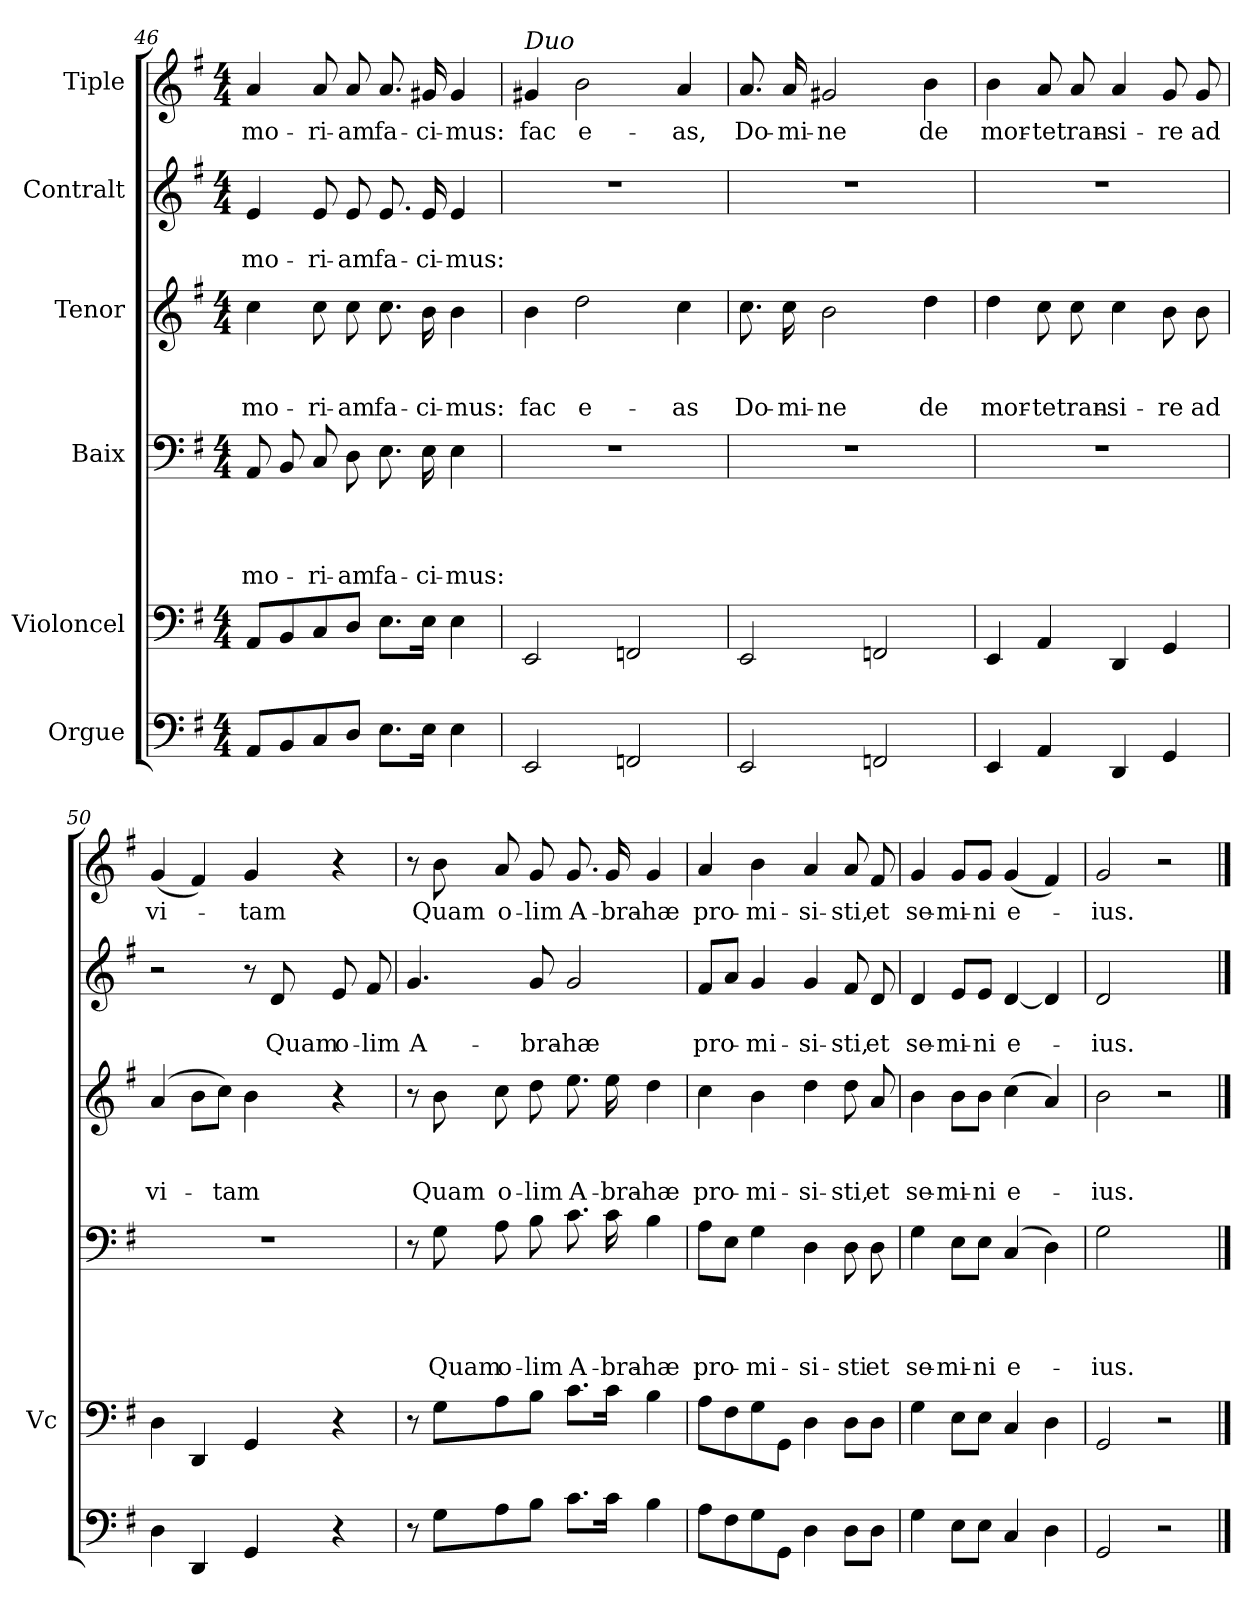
**kern	**kern	**kern	**text	**text	**text	**text	**kern	**text	**text	**text	**kern	**text	**text	**kern	**text
*part6	*part5	*part4	*part4	*part4	*part4	*part4	*part3	*part3	*part3	*part3	*part2	*part2	*part2	*part1	*part1
*staff6	*staff5	*staff4	*staff4	*staff4	*staff4	*staff4	*staff3	*staff3	*staff3	*staff3	*staff2	*staff2	*staff2	*staff1	*staff1
*I"Orgue	*I"Violoncel	*I"Baix	*	*	*	*	*I"Tenor	*	*	*	*I"Contralt	*	*	*I"Tiple	*
*	*I'Vc	*	*	*	*	*	*	*	*	*	*	*	*	*	*
*clefF4	*clefF4	*clefF4	*	*	*	*	*clefG2	*	*	*	*clefG2	*	*	*clefG2	*
*k[f#]	*k[f#]	*k[f#]	*	*	*	*	*k[f#]	*	*	*	*k[f#]	*	*	*k[f#]	*
*G:	*G:	*G:	*	*	*	*	*G:	*	*	*	*G:	*	*	*G:	*
*M4/4	*M4/4	*M4/4	*	*	*	*	*M4/4	*	*	*	*M4/4	*	*	*M4/4	*
=46	=46	=46	=46	=46	=46	=46	=46	=46	=46	=46	=46	=46	=46	=46	=46
!	!	!	!	!	!	!LO:LY:b	!	!	!	!LO:LY:b	!	!	!LO:LY:b	!	!LO:LY:b
8AA/L	8AA/L	8AA/	.	.	.	-mo-	4cc\	.	.	-mo-	4e/	.	-mo-	4a/	-mo-
8BB/	8BB/	8BB/	.	.	.	.	.	.	.	.	.	.	.	.	.
!	!	!	!	!	!	!LO:LY:b	!	!	!	!LO:LY:b	!	!	!LO:LY:b	!	!LO:LY:b
8C/	8C/	8C/	.	.	.	-ri-	8cc\	.	.	-ri-	8e/	.	-ri-	8a/	-ri-
!	!	!	!	!	!	!LO:LY:b	!	!	!	!LO:LY:b	!	!	!LO:LY:b	!	!LO:LY:b
8D/J	8D/J	8D\	.	.	.	-am	8cc\	.	.	-am	8e/	.	-am	8a/	-am
!	!	!	!	!	!	!LO:LY:b	!	!	!	!LO:LY:b	!	!	!LO:LY:b	!	!LO:LY:b
8.E\L	8.E\L	8.E\	.	.	.	fa-	8.cc\	.	.	fa-	8.e/	.	fa-	8.a/	fa-
!	!	!	!	!	!	!LO:LY:b	!	!	!	!LO:LY:b	!	!	!LO:LY:b	!	!LO:LY:b
16E\Jk	16E\Jk	16E\	.	.	.	-ci-	16b\	.	.	-ci-	16e/	.	-ci-	16g#X/	-ci-
!	!	!	!	!	!	!LO:LY:b	!	!	!	!LO:LY:b	!	!	!LO:LY:b	!	!LO:LY:b
4E\	4E\	4E\	.	.	.	-mus:	4b\	.	.	-mus:	4e/	.	-mus:	4g#/	-mus:
!!LO:LB:g=z
=47	=47	=47	=47	=47	=47	=47	=47	=47	=47	=47	=47	=47	=47	=47	=47
!	!	!	!	!	!	!	!	!	!	!	!	!	!	!LO:TX:a:i:t=Duo	!
!	!	!	!	!	!	!	!	!	!	!LO:LY:b	!	!	!	!	!LO:LY:b
2EE/	2EE/	1r	.	.	.	.	4b\	.	.	fac	1r	.	.	4g#X/	fac
!	!	!	!	!	!	!	!	!	!	!LO:LY:b	!	!	!	!	!LO:LY:b
.	.	.	.	.	.	.	2dd\	.	.	e-	.	.	.	2b\	e-
2FFn/	2FFn/	.	.	.	.	.	.	.	.	.	.	.	.	.	.
!	!	!	!	!	!	!	!	!	!	!LO:LY:b	!	!	!	!	!LO:LY:b
.	.	.	.	.	.	.	4cc\	.	.	-as	.	.	.	4a/	-as,
=48	=48	=48	=48	=48	=48	=48	=48	=48	=48	=48	=48	=48	=48	=48	=48
!	!	!	!	!	!	!	!	!	!	!LO:LY:b	!	!	!	!	!LO:LY:b
2EE/	2EE/	1r	.	.	.	.	8.cc\	.	.	Do-	1r	.	.	8.a/	Do-
!	!	!	!	!	!	!	!	!	!	!LO:LY:b	!	!	!	!	!LO:LY:b
.	.	.	.	.	.	.	16cc\	.	.	-mi-	.	.	.	16a/	-mi-
!	!	!	!	!	!	!	!	!	!	!LO:LY:b	!	!	!	!	!LO:LY:b
.	.	.	.	.	.	.	2b\	.	.	-ne	.	.	.	2g#X/	-ne
2FFn/	2FFn/	.	.	.	.	.	.	.	.	.	.	.	.	.	.
!	!	!	!	!	!	!	!	!	!	!LO:LY:b	!	!	!	!	!LO:LY:b
.	.	.	.	.	.	.	4dd\	.	.	de	.	.	.	4b\	de
=49	=49	=49	=49	=49	=49	=49	=49	=49	=49	=49	=49	=49	=49	=49	=49
!	!	!	!	!	!	!	!	!	!	!LO:LY:b	!	!	!	!	!LO:LY:b
4EE/	4EE/	1r	.	.	.	.	4dd\	.	.	mor-	1r	.	.	4b\	mor-
!	!	!	!	!	!	!	!	!	!	!LO:LY:b	!	!	!	!	!LO:LY:b
4AA/	4AA/	.	.	.	.	.	8cc\	.	.	-te	.	.	.	8a/	-te
!	!	!	!	!	!	!	!	!	!	!LO:LY:b	!	!	!	!	!LO:LY:b
.	.	.	.	.	.	.	8cc\	.	.	tran-	.	.	.	8a/	tran-
!	!	!	!	!	!	!	!	!	!	!LO:LY:b	!	!	!	!	!LO:LY:b
4DD/	4DD/	.	.	.	.	.	4cc\	.	.	-si-	.	.	.	4a/	-si-
!	!	!	!	!	!	!	!	!	!	!LO:LY:b	!	!	!	!	!LO:LY:b
4GG/	4GG/	.	.	.	.	.	8b\	.	.	-re	.	.	.	8g/	-re
!	!	!	!	!	!	!	!	!	!	!LO:LY:b	!	!	!	!	!LO:LY:b
.	.	.	.	.	.	.	8b\	.	.	ad	.	.	.	8g/	ad
=50	=50	=50	=50	=50	=50	=50	=50	=50	=50	=50	=50	=50	=50	=50	=50
!	!	!	!	!	!	!	!	!	!	!LO:LY:b	!	!	!	!	!LO:LY:b
4D\	4D\	1r	.	.	.	.	(>4a/	.	.	vi-	2r	.	.	(<4g/	vi-
4DD/	4DD/	.	.	.	.	.	8b\L	.	.	.	.	.	.	4f#/)	.
!	!	!	!	!	!	!	!	!	!	!LO:LY:b	!	!	!	!	!
.	.	.	.	.	.	.	8cc\J)	.	.	-tam	.	.	.	.	.
!	!	!	!	!	!	!	!	!	!	!	!	!	!	!	!LO:LY:b
4GG/	4GG/	.	.	.	.	.	4b\	.	.	.	8r	.	.	4g/	-tam
!	!	!	!	!	!	!	!	!	!	!	!	!	!LO:LY:b	!	!
.	.	.	.	.	.	.	.	.	.	.	8d/	.	Quam	.	.
!	!	!	!	!	!	!	!	!	!	!	!	!	!LO:LY:b	!	!
4r	4r	.	.	.	.	.	4r	.	.	.	8e/	.	o-	4r	.
!	!	!	!	!	!	!	!	!	!	!	!	!	!LO:LY:b	!	!
.	.	.	.	.	.	.	.	.	.	.	8f#/	.	-lim	.	.
!!LO:PB:g=z
=51	=51	=51	=51	=51	=51	=51	=51	=51	=51	=51	=51	=51	=51	=51	=51
!	!	!	!	!	!	!	!	!	!	!	!	!	!LO:LY:b	!	!
8r	8r	8r	.	.	.	.	8r	.	.	.	4.g/	.	A-	8r	.
!	!	!	!	!	!	!LO:LY:b	!	!	!	!LO:LY:b	!	!	!	!	!LO:LY:b
8G\L	8G\L	8G\	.	.	.	Quam	8b\	.	.	Quam	.	.	.	8b\	Quam
!	!	!	!	!	!	!LO:LY:b	!	!	!	!LO:LY:b	!	!	!	!	!LO:LY:b
8A\	8A\	8A\	.	.	.	o-	8cc\	.	.	o-	.	.	.	8a/	o-
!	!	!	!	!	!	!LO:LY:b	!	!	!	!LO:LY:b	!	!	!LO:LY:b	!	!LO:LY:b
8B\J	8B\J	8B\	.	.	.	-lim	8dd\	.	.	-lim	8g/	.	-bra-	8g/	-lim
!	!	!	!	!	!	!LO:LY:b	!	!	!	!LO:LY:b	!	!	!LO:LY:b	!	!LO:LY:b
8.c\L	8.c\L	8.c\	.	.	.	A-	8.ee\	.	.	A-	2g/	.	-hæ	8.g/	A-
!	!	!	!	!	!	!LO:LY:b	!	!	!	!LO:LY:b	!	!	!	!	!LO:LY:b
16c\Jk	16c\Jk	16c\	.	.	.	-bra-	16ee\	.	.	-bra-	.	.	.	16g/	-bra-
!	!	!	!	!	!	!LO:LY:b	!	!	!	!LO:LY:b	!	!	!	!	!LO:LY:b
4B\	4B\	4B\	.	.	.	-hæ	4dd\	.	.	-hæ	.	.	.	4g/	-hæ
=52	=52	=52	=52	=52	=52	=52	=52	=52	=52	=52	=52	=52	=52	=52	=52
!	!	!	!	!	!	!LO:LY:b	!	!	!	!LO:LY:b	!	!	!LO:LY:b	!	!LO:LY:b
8A\L	8A\L	8A\L	.	.	.	pro-	4cc\	.	.	pro-	8f#/L	.	pro-	4a/	pro-
8F#\	8F#\	8E\J	.	.	.	.	.	.	.	.	8a/J	.	.	.	.
!	!	!	!	!	!	!LO:LY:b	!	!	!	!LO:LY:b	!	!	!LO:LY:b	!	!LO:LY:b
8G\	8G\	4G\	.	.	.	-mi-	4b\	.	.	-mi-	4g/	.	-mi-	4b\	-mi-
8GG\J	8GG\J	.	.	.	.	.	.	.	.	.	.	.	.	.	.
!	!	!	!	!	!	!LO:LY:b	!	!	!	!LO:LY:b	!	!	!LO:LY:b	!	!LO:LY:b
4D\	4D\	4D\	.	.	.	-si-	4dd\	.	.	-si-	4g/	.	-si-	4a/	-si-
!	!	!	!	!	!	!LO:LY:b	!	!	!	!LO:LY:b	!	!	!LO:LY:b	!	!LO:LY:b
8D\L	8D\L	8D\	.	.	.	-sti	8dd\	.	.	-sti,	8f#/	.	-sti,	8a/	-sti,
!	!	!	!	!	!	!LO:LY:b	!	!	!	!LO:LY:b	!	!	!LO:LY:b	!	!LO:LY:b
8D\J	8D\J	8D\	.	.	.	et	8a/	.	.	et	8d/	.	et	8f#/	et
=53	=53	=53	=53	=53	=53	=53	=53	=53	=53	=53	=53	=53	=53	=53	=53
!	!	!	!	!	!	!LO:LY:b	!	!	!	!LO:LY:b	!	!	!LO:LY:b	!	!LO:LY:b
4G\	4G\	4G\	.	.	.	se-	4b\	.	.	se-	4d/	.	se-	4g/	se-
!	!	!	!	!	!	!LO:LY:b	!	!	!	!LO:LY:b	!	!	!LO:LY:b	!	!LO:LY:b
8E\L	8E\L	8E\L	.	.	.	-mi-	8b\L	.	.	-mi-	8e/L	.	-mi-	8g/L	-mi-
!	!	!	!	!	!	!LO:LY:b	!	!	!	!LO:LY:b	!	!	!LO:LY:b	!	!LO:LY:b
8E\J	8E\J	8E\J	.	.	.	-ni	8b\J	.	.	-ni	8e/J	.	-ni	8g/J	-ni
!	!	!	!	!	!	!LO:LY:b	!	!	!	!LO:LY:b	!	!	!LO:LY:b	!	!LO:LY:b
4C/	4C/	(<4C/	.	.	.	e-	(>4cc\	.	.	e-	[<4d/	.	e-	(<4g/	e-
4D\	4D\	4D\)	.	.	.	.	4a/)	.	.	.	4d/]	.	.	4f#/)	.
=54	=54	=54	=54	=54	=54	=54	=54	=54	=54	=54	=54	=54	=54	=54	=54
!	!	!	!	!	!	!LO:LY:b	!	!	!	!LO:LY:b	!	!	!LO:LY:b	!	!LO:LY:b
2GG/	2GG/	2G\	.	.	.	-ius.	2b\	.	.	-ius.	2d/	.	-ius.	2g/	-ius.
2r	2r	2ryy	.	.	.	.	2r	.	.	.	2ryy	.	.	2r	.
==	==	==	==	==	==	==	==	==	==	==	==	==	==	==	==
*-	*-	*-	*-	*-	*-	*-	*-	*-	*-	*-	*-	*-	*-	*-	*-
